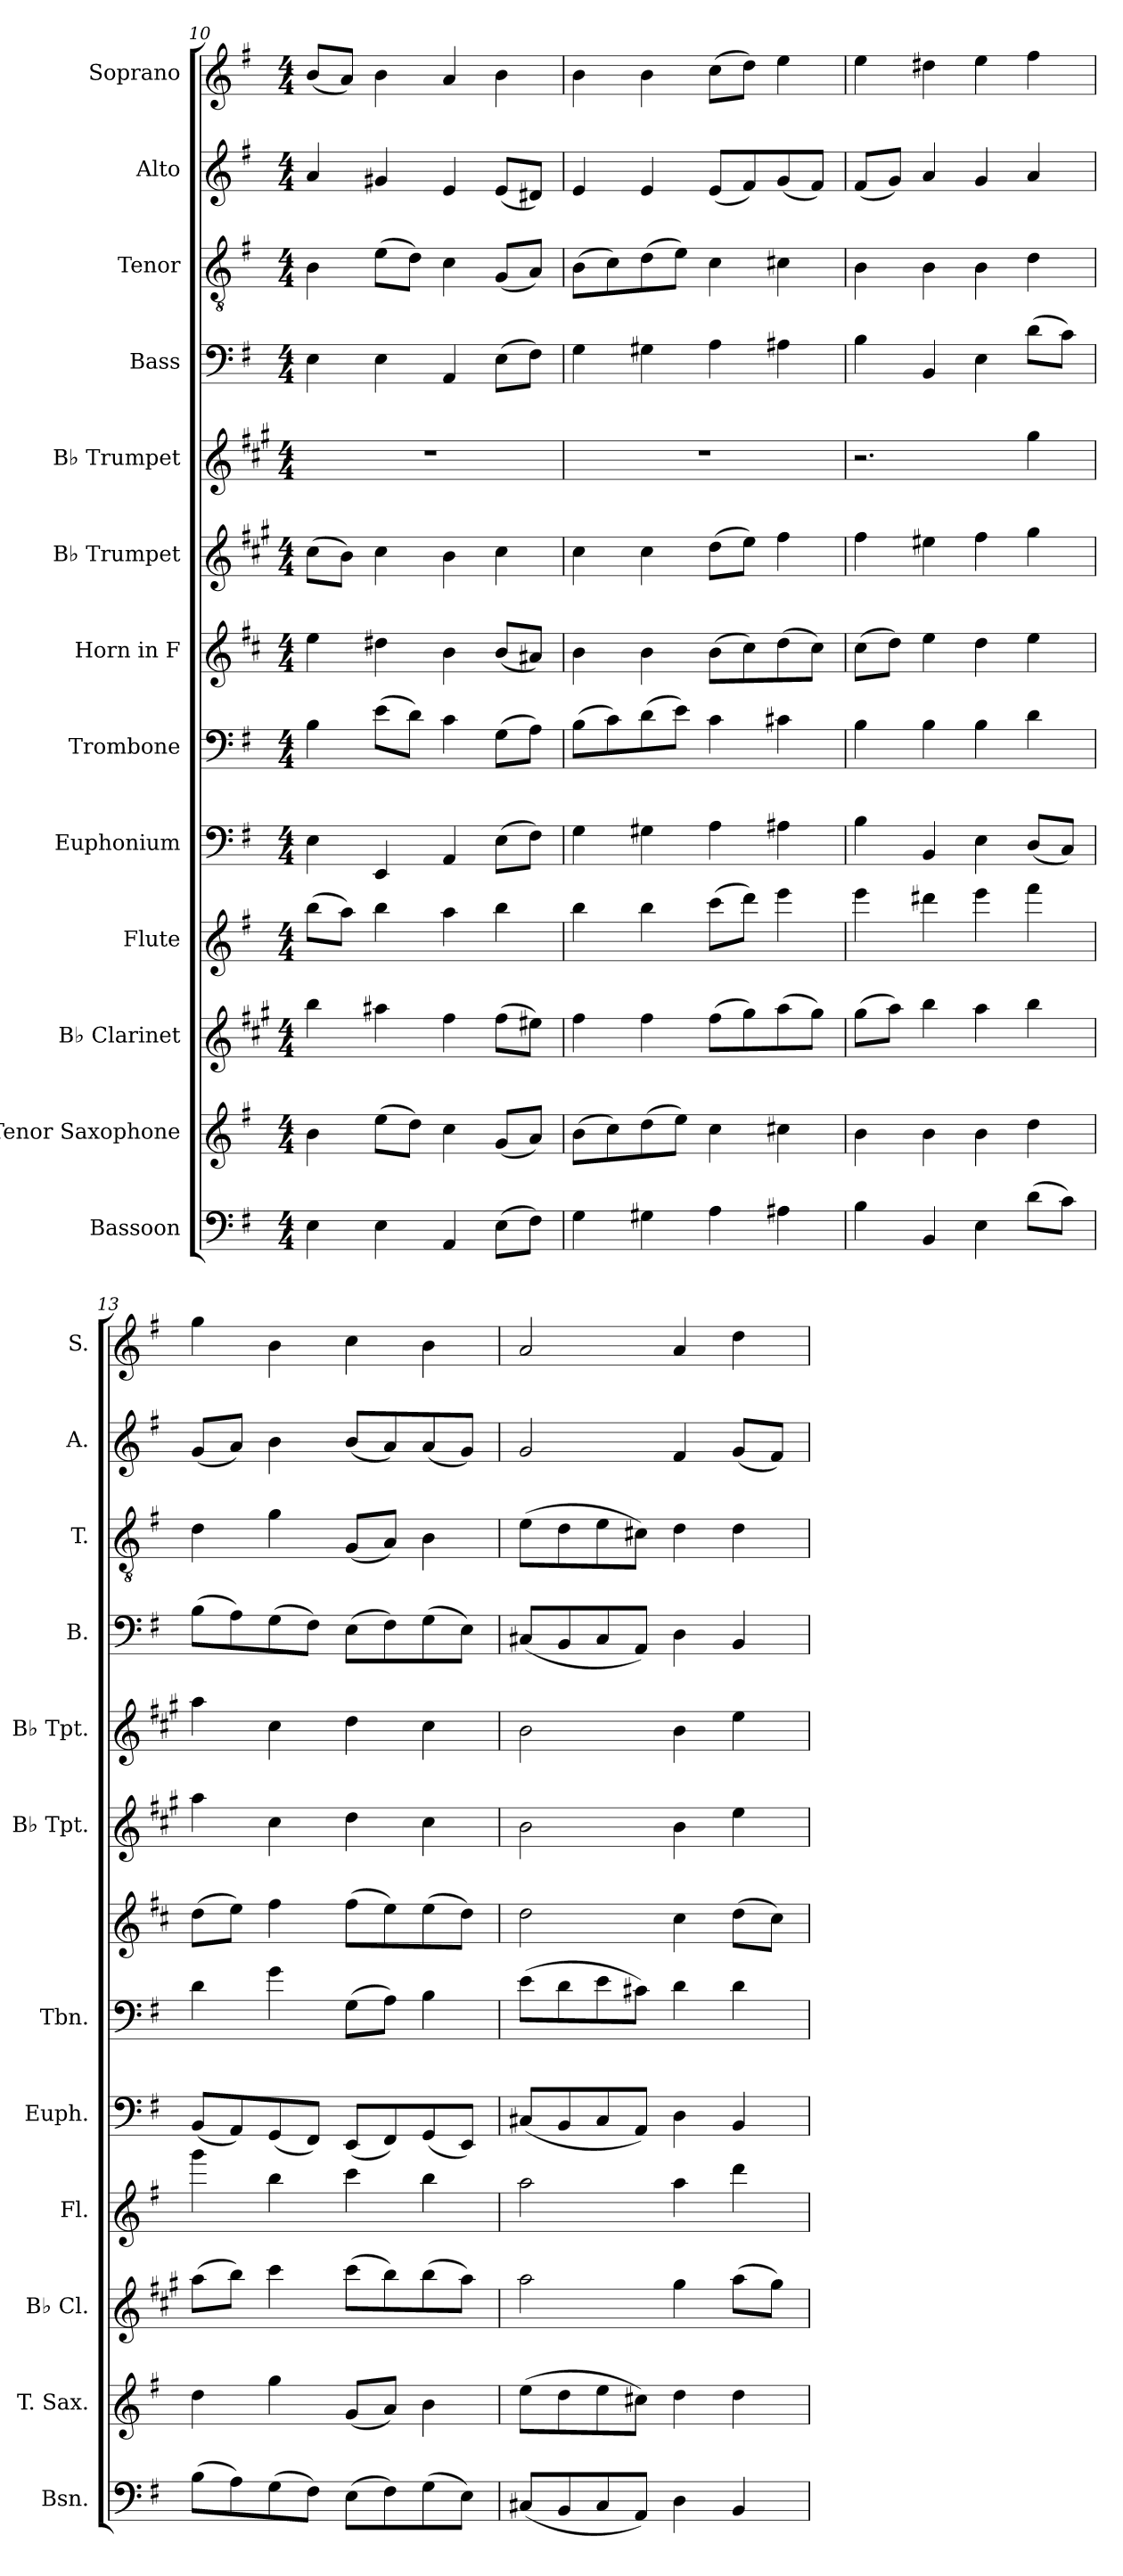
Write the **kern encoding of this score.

**kern	**kern	**kern	**kern	**kern	**kern	**kern	**kern	**kern	**kern	**kern	**kern	**kern
*part13	*part12	*part11	*part10	*part9	*part8	*part7	*part6	*part5	*part4	*part3	*part2	*part1
*staff13	*staff12	*staff11	*staff10	*staff9	*staff8	*staff7	*staff6	*staff5	*staff4	*staff3	*staff2	*staff1
*I"Bassoon	*I"Tenor Saxophone	*I"B♭ Clarinet	*I"Flute	*I"Euphonium	*I"Trombone	*I"Horn in F	*I"B♭ Trumpet	*I"B♭ Trumpet	*I"Bass	*I"Tenor	*I"Alto	*I"Soprano
*I'Bsn.	*I'T. Sax.	*I'B♭ Cl.	*I'Fl.	*I'Euph.	*I'Tbn.	*	*I'B♭ Tpt.	*I'B♭ Tpt.	*I'B.	*I'T.	*I'A.	*I'S.
*clefF4	*clefG2	*clefG2	*clefG2	*clefF4	*clefF4	*clefG2	*clefG2	*clefG2	*clefF4	*clefGv2	*clefG2	*clefG2
*	*ITrd8c14	*ITrd1c2	*	*	*	*ITrd4c7	*ITrd1c2	*ITrd1c2	*	*	*	*
*k[f#]	*k[f#]	*k[f#]	*k[f#]	*k[f#]	*k[f#]	*k[f#]	*k[f#]	*k[f#]	*k[f#]	*k[f#]	*k[f#]	*k[f#]
*M4/4	*M4/4	*M4/4	*M4/4	*M4/4	*M4/4	*M4/4	*M4/4	*M4/4	*M4/4	*M4/4	*M4/4	*M4/4
=10	=10	=10	=10	=10	=10	=10	=10	=10	=10	=10	=10	=10
4E\	4B\	4aa\	(>8bb\L	4E\	4B\	4a\	(>8b\L	1r	4E\	4B\	4a/	(<8b/L
.	.	.	8aa\J)	.	.	.	8a\J)	.	.	.	.	8a/J)
4E\	(>8e\L	4gg#X\	4bb\	4EE/	(>8e\L	4g#X\	4b\	.	4E\	(>8e\L	4g#X/	4b\
.	8d\J)	.	.	.	8d\J)	.	.	.	.	8d\J)	.	.
4AA/	4c\	4ee\	4aa\	4AA/	4c\	4e\	4a\	.	4AA/	4c\	4e/	4a/
(>8E\L	(<8G/L	(>8ee\L	4bb\	(>8E\L	(>8G\L	(<8e/L	4b\	.	(>8E\L	(<8G/L	(<8e/L	4b\
8F#\J)	8A/J)	8dd#X\J)	.	8F#\J)	8A\J)	8d#X/J)	.	.	8F#\J)	8A/J)	8d#X/J)	.
=11	=11	=11	=11	=11	=11	=11	=11	=11	=11	=11	=11	=11
4G\	(>8B\L	4ee\	4bb\	4G\	(>8B\L	4e\	4b\	1r	4G\	(>8B\L	4e/	4b\
.	8c\)	.	.	.	8c\)	.	.	.	.	8c\)	.	.
4G#X\	(>8d\	4ee\	4bb\	4G#X\	(>8d\	4e\	4b\	.	4G#X\	(>8d\	4e/	4b\
.	8e\J)	.	.	.	8e\J)	.	.	.	.	8e\J)	.	.
4A\	4c\	(>8ee\L	(>8ccc\L	4A\	4c\	(>8e\L	(>8cc\L	.	4A\	4c\	(<8e/L	(>8cc\L
.	.	8ff#\)	8ddd\J)	.	.	8f#\)	8dd\J)	.	.	.	8f#/)	8dd\J)
4A#X\	4c#X\	(>8gg\	4eee\	4A#X\	4c#X\	(>8g\	4ee\	.	4A#X\	4c#X\	(<8g/	4ee\
.	.	8ff#\J)	.	.	.	8f#\J)	.	.	.	.	8f#/J)	.
=12	=12	=12	=12	=12	=12	=12	=12	=12	=12	=12	=12	=12
4B\	4B\	(>8ff#\L	4eee\	4B\	4B\	(>8f#\L	4ee\	2.r	4B\	4B\	(<8f#/L	4ee\
.	.	8gg\J)	.	.	.	8g\J)	.	.	.	.	8g/J)	.
4BB/	4B\	4aa\	4ddd#X\	4BB/	4B\	4a\	4dd#X\	.	4BB/	4B\	4a/	4dd#X\
4E\	4B\	4gg\	4eee\	4E\	4B\	4g\	4ee\	.	4E\	4B\	4g/	4ee\
(>8d\L	4d\	4aa\	4fff#\	(<8D/L	4d\	4a\	4ff#\	4ff#\	(>8d\L	4d\	4a/	4ff#\
8c\J)	.	.	.	8C/J)	.	.	.	.	8c\J)	.	.	.
!!LO:PB:g=z
=13	=13	=13	=13	=13	=13	=13	=13	=13	=13	=13	=13	=13
(>8B\L	4d\	(>8gg\L	4ggg\	(<8BB/L	4d\	(>8g\L	4gg\	4gg\	(>8B\L	4d\	(<8g/L	4gg\
8A\)	.	8aa\J)	.	8AA/)	.	8a\J)	.	.	8A\)	.	8a/J)	.
(>8G\	4g\	4bb\	4bb\	(<8GG/	4g\	4b\	4b\	4b\	(>8G\	4g\	4b\	4b\
8F#\J)	.	.	.	8FF#/J)	.	.	.	.	8F#\J)	.	.	.
(>8E\L	(<8G/L	(>8bb\L	4ccc\	(<8EE/L	(>8G\L	(>8b\L	4cc\	4cc\	(>8E\L	(<8G/L	(<8b/L	4cc\
8F#\)	8A/J)	8aa\)	.	8FF#/)	8A\J)	8a\)	.	.	8F#\)	8A/J)	8a/)	.
(>8G\	4B\	(>8aa\	4bb\	(<8GG/	4B\	(>8a\	4b\	4b\	(>8G\	4B\	(<8a/	4b\
8E\J)	.	8gg\J)	.	8EE/J)	.	8g\J)	.	.	8E\J)	.	8g/J)	.
=14	=14	=14	=14	=14	=14	=14	=14	=14	=14	=14	=14	=14
(<8C#X/L	(>8e\L	2gg\	2aa\	(<8C#X/L	(>8e\L	2g\	2a\	2a\	(<8C#X/L	(>8e\L	2g/	2a/
8BB/	8d\	.	.	8BB/	8d\	.	.	.	8BB/	8d\	.	.
8C#/	8e\	.	.	8C#/	8e\	.	.	.	8C#/	8e\	.	.
8AA/J)	8c#X\J)	.	.	8AA/J)	8c#X\J)	.	.	.	8AA/J)	8c#X\J)	.	.
4D\	4d\	4ff#\	4aa\	4D\	4d\	4f#\	4a\	4a\	4D\	4d\	4f#/	4a/
4BB/	4d\	(>8gg\L	4ddd\	4BB/	4d\	(>8g\L	4dd\	4dd\	4BB/	4d\	(<8g/L	4dd\
.	.	8ff#\J)	.	.	.	8f#\J)	.	.	.	.	8f#/J)	.
=	=	=	=	=	=	=	=	=	=	=	=	=
*-	*-	*-	*-	*-	*-	*-	*-	*-	*-	*-	*-	*-
